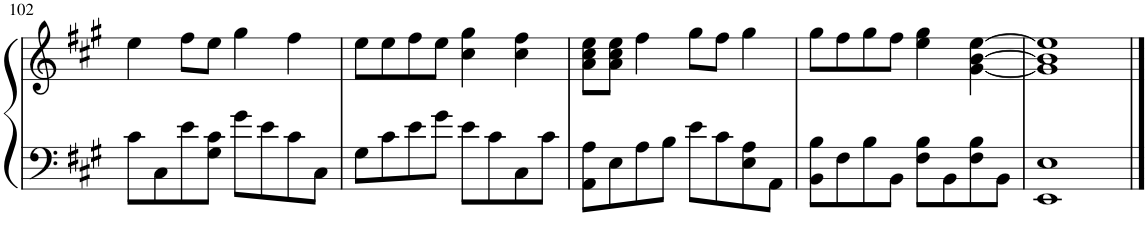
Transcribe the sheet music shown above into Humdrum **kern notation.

**kern	**kern
*part1	*part1
*staff2	*staff1
*I"Piano	*
*I'Pno.	*
!!LO:PB:g=z
*clefF4	*clefG2
*k[f#c#g#]	*k[f#c#g#]
*M4/4	*M4/4
=102	=102
8c#\L	4ee\
8C#\	.
8e\	8ff#\L
8G#\ 8c#\J	8ee\J
8g#\L	4gg#\
8e\	.
8c#\	4ff#\
8C#\J	.
=103	=103
8G#\L	8ee\L
8c#\	8ee\
8e\	8ff#\
8g#\J	8ee\J
8e\L	4cc#\ 4gg#\
8c#\	.
8C#\	4cc#\ 4ff#\
8c#\J	.
=104	=104
8AA\ 8A\L	8a\ 8cc#\ 8ee\L
8E\	8a\ 8cc#\ 8ee\J
8A\	4ff#\
8B\J	.
8e\L	8gg#\L
8c#\	8ff#\J
8E\ 8A\	4gg#\
8AA\J	.
=105	=105
8BB\ 8B\L	8gg#\L
8F#\	8ff#\
8B\	8gg#\
8BB\J	8ff#\J
8F#\ 8B\L	4ee\ 4gg#\
8BB\	.
8F#\ 8B\	[4g#\ [4b\ [4ee\
8BB\J	.
=106	=106
1EE 1E	1g#] 1b] 1ee]
==	==
*-	*-
